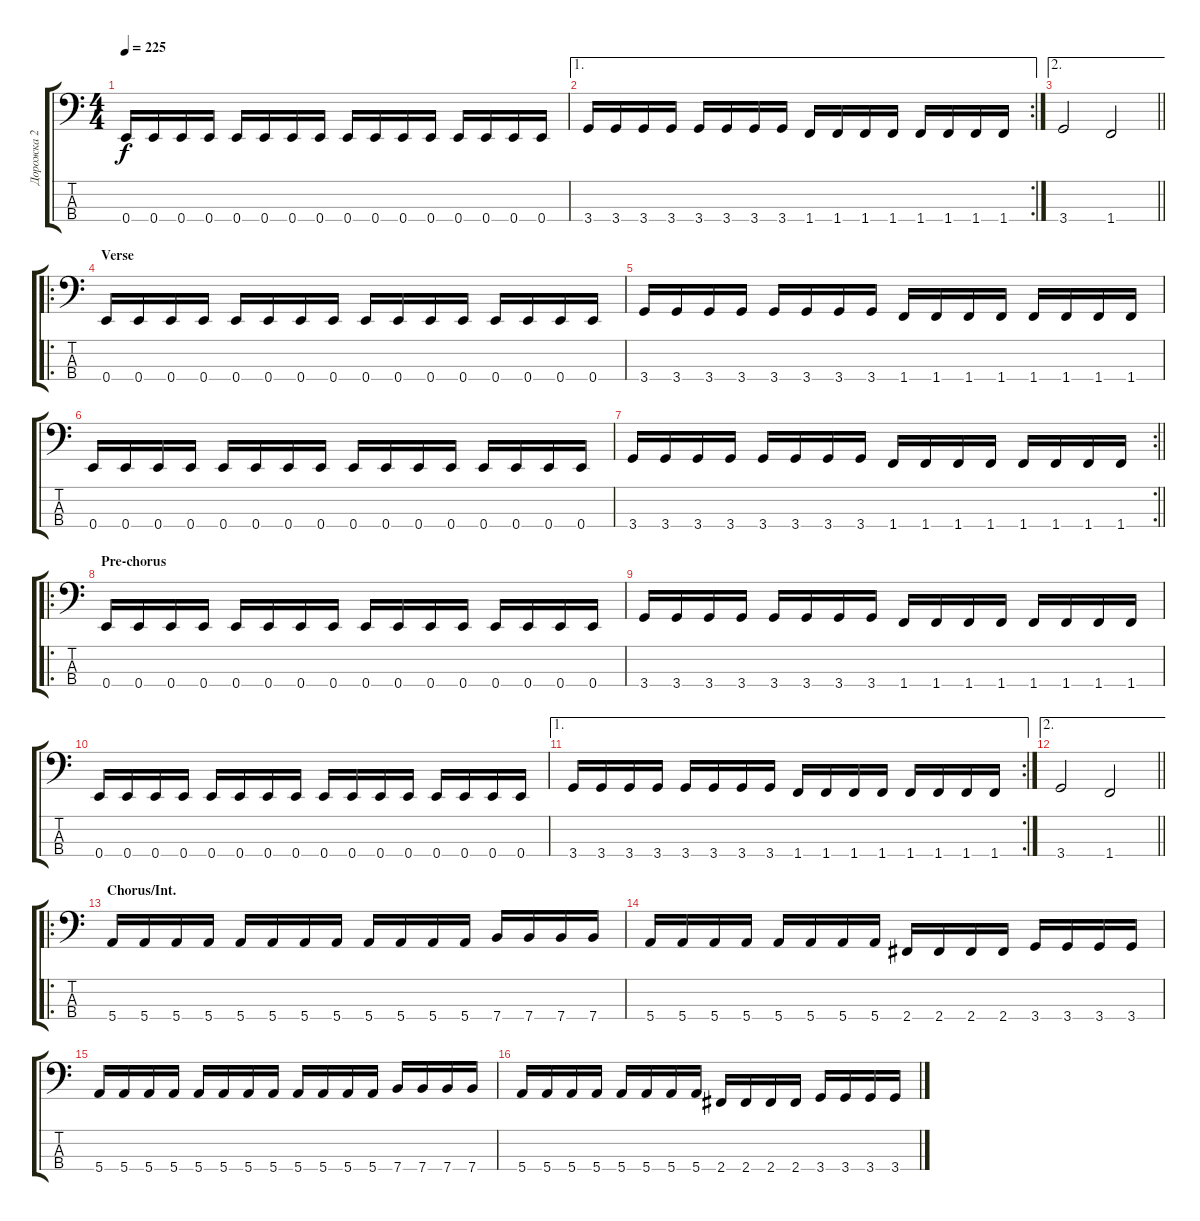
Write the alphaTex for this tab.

\track ("Дорожка 2" "Дорожка 2") {instrument electricbasspick}
\staff {score tabs}
\tuning (G2 D2 A1 E1) {hide}
\ts (4 4)
\tempo 225
\clef f4
\ks c
0.4.16{dy f} 0.4.16 0.4.16 0.4.16 0.4.16 0.4.16 0.4.16 0.4.16 0.4.16 0.4.16 0.4.16 0.4.16 0.4.16 0.4.16 0.4.16 0.4.16 |
\ae 1
\rc 2
3.4.16 3.4.16 3.4.16 3.4.16 3.4.16 3.4.16 3.4.16 3.4.16 1.4.16 1.4.16 1.4.16 1.4.16 1.4.16 1.4.16 1.4.16 1.4.16 |
\ae 2
\barLineRight lightlight
3.4.2 1.4.2 |
\ro
\section ("" "Verse")
0.4.16 0.4.16 0.4.16 0.4.16 0.4.16 0.4.16 0.4.16 0.4.16 0.4.16 0.4.16 0.4.16 0.4.16 0.4.16 0.4.16 0.4.16 0.4.16 |
3.4.16 3.4.16 3.4.16 3.4.16 3.4.16 3.4.16 3.4.16 3.4.16 1.4.16 1.4.16 1.4.16 1.4.16 1.4.16 1.4.16 1.4.16 1.4.16 |
0.4.16 0.4.16 0.4.16 0.4.16 0.4.16 0.4.16 0.4.16 0.4.16 0.4.16 0.4.16 0.4.16 0.4.16 0.4.16 0.4.16 0.4.16 0.4.16 |
\rc 2
\barLineRight lightlight
3.4.16 3.4.16 3.4.16 3.4.16 3.4.16 3.4.16 3.4.16 3.4.16 1.4.16 1.4.16 1.4.16 1.4.16 1.4.16 1.4.16 1.4.16 1.4.16 |
\ro
\section ("" "Pre-chorus")
0.4.16 0.4.16 0.4.16 0.4.16 0.4.16 0.4.16 0.4.16 0.4.16 0.4.16 0.4.16 0.4.16 0.4.16 0.4.16 0.4.16 0.4.16 0.4.16 |
3.4.16 3.4.16 3.4.16 3.4.16 3.4.16 3.4.16 3.4.16 3.4.16 1.4.16 1.4.16 1.4.16 1.4.16 1.4.16 1.4.16 1.4.16 1.4.16 |
0.4.16 0.4.16 0.4.16 0.4.16 0.4.16 0.4.16 0.4.16 0.4.16 0.4.16 0.4.16 0.4.16 0.4.16 0.4.16 0.4.16 0.4.16 0.4.16 |
\ae 1
\rc 2
3.4.16 3.4.16 3.4.16 3.4.16 3.4.16 3.4.16 3.4.16 3.4.16 1.4.16 1.4.16 1.4.16 1.4.16 1.4.16 1.4.16 1.4.16 1.4.16 |
\ae 2
\barLineRight lightlight
3.4.2 1.4.2 |
\ro
\section ("" "Chorus/Int.")
5.4.16 5.4.16 5.4.16 5.4.16 5.4.16 5.4.16 5.4.16 5.4.16 5.4.16 5.4.16 5.4.16 5.4.16 7.4.16 7.4.16 7.4.16 7.4.16 |
5.4.16 5.4.16 5.4.16 5.4.16 5.4.16 5.4.16 5.4.16 5.4.16 2.4.16 2.4.16 2.4.16 2.4.16 3.4.16 3.4.16 3.4.16 3.4.16 |
5.4.16 5.4.16 5.4.16 5.4.16 5.4.16 5.4.16 5.4.16 5.4.16 5.4.16 5.4.16 5.4.16 5.4.16 7.4.16 7.4.16 7.4.16 7.4.16 |
5.4.16 5.4.16 5.4.16 5.4.16 5.4.16 5.4.16 5.4.16 5.4.16 2.4.16 2.4.16 2.4.16 2.4.16 3.4.16 3.4.16 3.4.16 3.4.16
